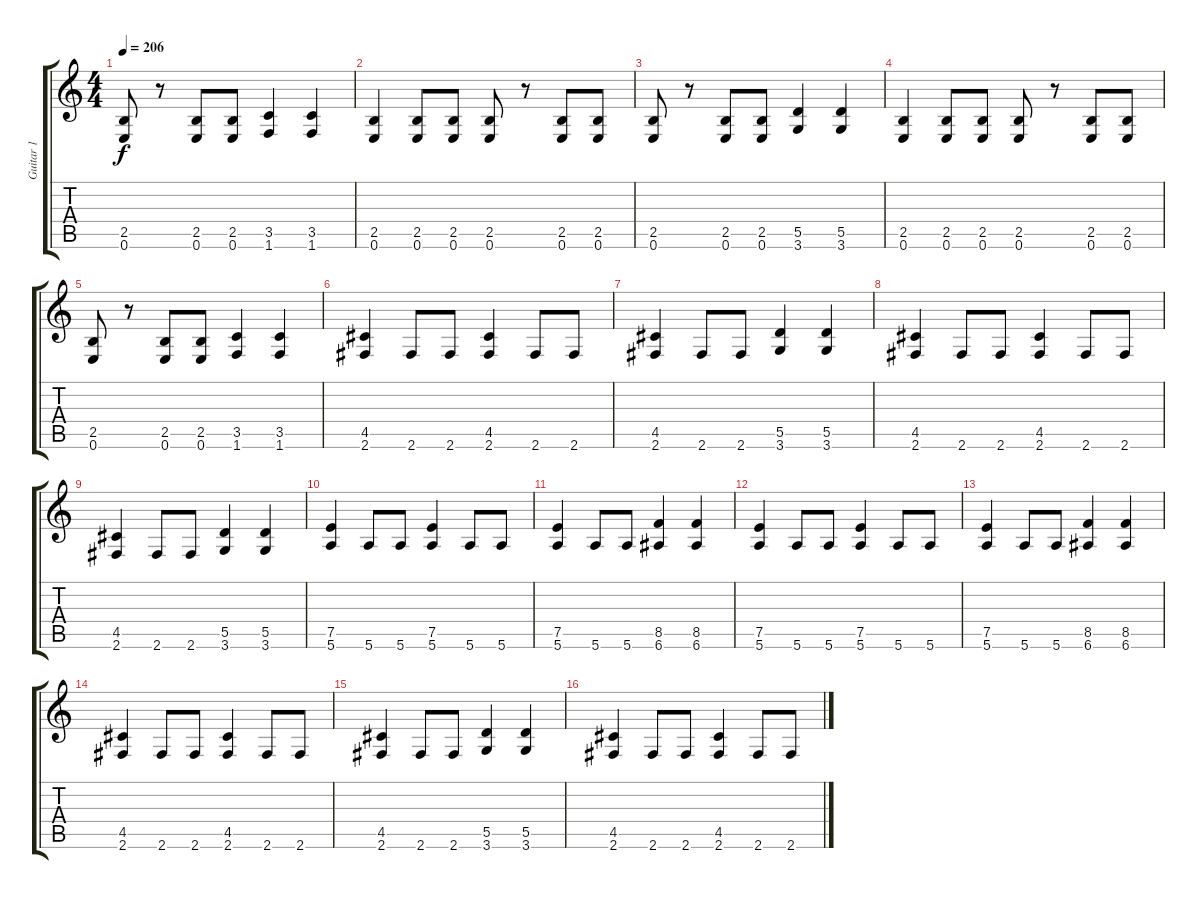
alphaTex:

\track ("Guitar 1" "Guitar 1") {instrument distortionguitar}
\staff {score tabs}
\tuning (E4 B3 G3 D3 A2 E2) {hide}
\ts (4 4)
\tempo 206
\clef g2
\ks c
(2.5 0.6).8{dy f} r.8 (2.5 0.6).8 (2.5 0.6).8 (3.5 1.6).4 (3.5 1.6).4 |
(2.5 0.6).4 (2.5 0.6).8 (2.5 0.6).8 (2.5 0.6).8 r.8 (2.5 0.6).8 (2.5 0.6).8 |
(2.5 0.6).8 r.8 (2.5 0.6).8 (2.5 0.6).8 (5.5 3.6).4 (5.5 3.6).4 |
(2.5 0.6).4 (2.5 0.6).8 (2.5 0.6).8 (2.5 0.6).8 r.8 (2.5 0.6).8 (2.5 0.6).8 |
(2.5 0.6).8 r.8 (2.5 0.6).8 (2.5 0.6).8 (3.5 1.6).4 (3.5 1.6).4 |
(4.5 2.6).4 2.6.8 2.6.8 (4.5 2.6).4 2.6.8 2.6.8 |
(4.5 2.6).4 2.6.8 2.6.8 (5.5 3.6).4 (5.5 3.6).4 |
(4.5 2.6).4 2.6.8 2.6.8 (4.5 2.6).4 2.6.8 2.6.8 |
(4.5 2.6).4 2.6.8 2.6.8 (5.5 3.6).4 (5.5 3.6).4 |
(7.5 5.6).4 5.6.8 5.6.8 (7.5 5.6).4 5.6.8 5.6.8 |
(7.5 5.6).4 5.6.8 5.6.8 (8.5 6.6).4 (8.5 6.6).4 |
(7.5 5.6).4 5.6.8 5.6.8 (7.5 5.6).4 5.6.8 5.6.8 |
(7.5 5.6).4 5.6.8 5.6.8 (8.5 6.6).4 (8.5 6.6).4 |
(4.5 2.6).4 2.6.8 2.6.8 (4.5 2.6).4 2.6.8 2.6.8 |
(4.5 2.6).4 2.6.8 2.6.8 (5.5 3.6).4 (5.5 3.6).4 |
(4.5 2.6).4 2.6.8 2.6.8 (4.5 2.6).4 2.6.8 2.6.8
